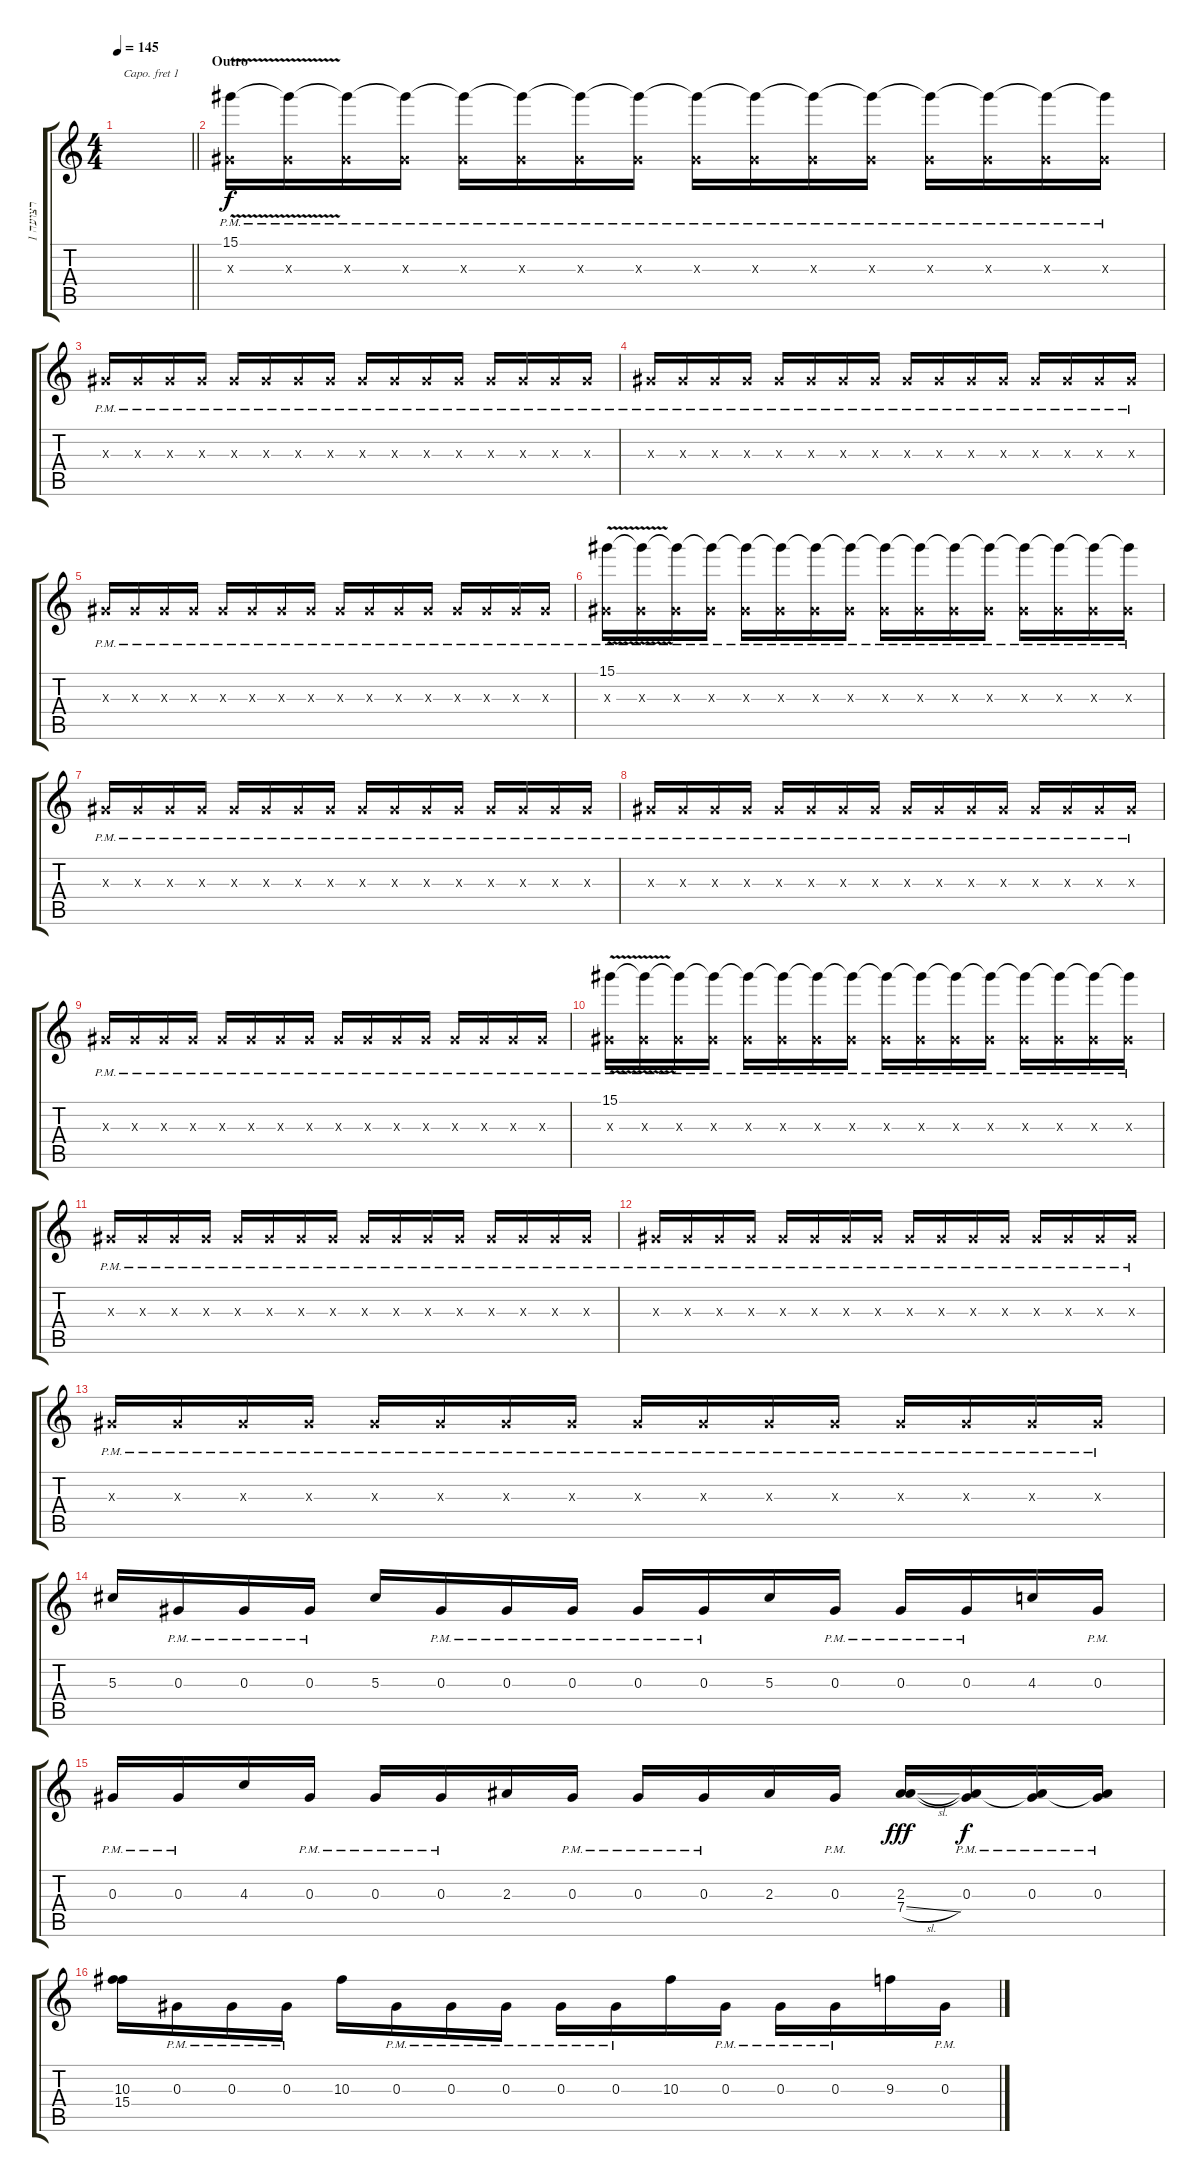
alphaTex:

\track ("רצועה 1" "רצועה 1") {instrument electricguitarclean}
\staff {score tabs}
\capo 1
\tuning (E4 B3 G3 D3 A2 E2) {hide}
\ts (4 4)
\tempo 145
\clef g2
\barLineRight lightlight
\ks c
|
\section ("" "Outro")
(15.1{v} 0.3{pm x}).16 (15.1{t} 0.3{pm x}).16 (15.1{t} 0.3{pm x}).16 (15.1{t} 0.3{pm x}).16 (15.1{t} 0.3{pm x}).16 (15.1{t} 0.3{pm x}).16 (15.1{t} 0.3{pm x}).16 (15.1{t} 0.3{pm x}).16 (15.1{t} 0.3{pm x}).16 (15.1{t} 0.3{pm x}).16 (15.1{t} 0.3{pm x}).16 (15.1{t} 0.3{pm x}).16 (15.1{t} 0.3{pm x}).16 (15.1{t} 0.3{pm x}).16 (15.1{t} 0.3{pm x}).16 (15.1{t} 0.3{pm x}).16 |
0.3{pm x}.16{volume 13 instrument electricguitarclean} 0.3{pm x}.16 0.3{pm x}.16 0.3{pm x}.16 0.3{pm x}.16 0.3{pm x}.16 0.3{pm x}.16 0.3{pm x}.16 0.3{pm x}.16 0.3{pm x}.16 0.3{pm x}.16 0.3{pm x}.16 0.3{pm x}.16 0.3{pm x}.16 0.3{pm x}.16 0.3{pm x}.16 |
0.3{pm x}.16 0.3{pm x}.16 0.3{pm x}.16 0.3{pm x}.16 0.3{pm x}.16 0.3{pm x}.16 0.3{pm x}.16 0.3{pm x}.16 0.3{pm x}.16 0.3{pm x}.16 0.3{pm x}.16 0.3{pm x}.16 0.3{pm x}.16 0.3{pm x}.16 0.3{pm x}.16 0.3{pm x}.16 |
0.3{pm x}.16 0.3{pm x}.16 0.3{pm x}.16 0.3{pm x}.16 0.3{pm x}.16 0.3{pm x}.16 0.3{pm x}.16 0.3{pm x}.16 0.3{pm x}.16 0.3{pm x}.16 0.3{pm x}.16 0.3{pm x}.16 0.3{pm x}.16 0.3{pm x}.16 0.3{pm x}.16 0.3{pm x}.16 |
(15.1{v} 0.3{pm x}).16 (15.1{t} 0.3{pm x}).16 (15.1{t} 0.3{pm x}).16 (15.1{t} 0.3{pm x}).16 (15.1{t} 0.3{pm x}).16 (15.1{t} 0.3{pm x}).16 (15.1{t} 0.3{pm x}).16 (15.1{t} 0.3{pm x}).16 (15.1{t} 0.3{pm x}).16 (15.1{t} 0.3{pm x}).16 (15.1{t} 0.3{pm x}).16 (15.1{t} 0.3{pm x}).16 (15.1{t} 0.3{pm x}).16 (15.1{t} 0.3{pm x}).16 (15.1{t} 0.3{pm x}).16 (15.1{t} 0.3{pm x}).16 |
0.3{pm x}.16{volume 13 instrument electricguitarclean} 0.3{pm x}.16 0.3{pm x}.16 0.3{pm x}.16 0.3{pm x}.16 0.3{pm x}.16 0.3{pm x}.16 0.3{pm x}.16 0.3{pm x}.16 0.3{pm x}.16 0.3{pm x}.16 0.3{pm x}.16 0.3{pm x}.16 0.3{pm x}.16 0.3{pm x}.16 0.3{pm x}.16 |
0.3{pm x}.16 0.3{pm x}.16 0.3{pm x}.16 0.3{pm x}.16 0.3{pm x}.16 0.3{pm x}.16 0.3{pm x}.16 0.3{pm x}.16 0.3{pm x}.16 0.3{pm x}.16 0.3{pm x}.16 0.3{pm x}.16 0.3{pm x}.16 0.3{pm x}.16 0.3{pm x}.16 0.3{pm x}.16 |
0.3{pm x}.16 0.3{pm x}.16 0.3{pm x}.16 0.3{pm x}.16 0.3{pm x}.16 0.3{pm x}.16 0.3{pm x}.16 0.3{pm x}.16 0.3{pm x}.16 0.3{pm x}.16 0.3{pm x}.16 0.3{pm x}.16 0.3{pm x}.16 0.3{pm x}.16 0.3{pm x}.16 0.3{pm x}.16 |
(15.1{v} 0.3{pm x}).16 (15.1{t} 0.3{pm x}).16 (15.1{t} 0.3{pm x}).16 (15.1{t} 0.3{pm x}).16 (15.1{t} 0.3{pm x}).16 (15.1{t} 0.3{pm x}).16 (15.1{t} 0.3{pm x}).16 (15.1{t} 0.3{pm x}).16 (15.1{t} 0.3{pm x}).16 (15.1{t} 0.3{pm x}).16 (15.1{t} 0.3{pm x}).16 (15.1{t} 0.3{pm x}).16 (15.1{t} 0.3{pm x}).16 (15.1{t} 0.3{pm x}).16 (15.1{t} 0.3{pm x}).16 (15.1{t} 0.3{pm x}).16 |
0.3{pm x}.16{volume 13 instrument electricguitarclean} 0.3{pm x}.16 0.3{pm x}.16 0.3{pm x}.16 0.3{pm x}.16 0.3{pm x}.16 0.3{pm x}.16 0.3{pm x}.16 0.3{pm x}.16 0.3{pm x}.16 0.3{pm x}.16 0.3{pm x}.16 0.3{pm x}.16 0.3{pm x}.16 0.3{pm x}.16 0.3{pm x}.16 |
0.3{pm x}.16 0.3{pm x}.16 0.3{pm x}.16 0.3{pm x}.16 0.3{pm x}.16 0.3{pm x}.16 0.3{pm x}.16 0.3{pm x}.16 0.3{pm x}.16 0.3{pm x}.16 0.3{pm x}.16 0.3{pm x}.16 0.3{pm x}.16 0.3{pm x}.16 0.3{pm x}.16 0.3{pm x}.16 |
0.3{pm x}.16 0.3{pm x}.16 0.3{pm x}.16 0.3{pm x}.16 0.3{pm x}.16 0.3{pm x}.16 0.3{pm x}.16 0.3{pm x}.16 0.3{pm x}.16 0.3{pm x}.16 0.3{pm x}.16 0.3{pm x}.16 0.3{pm x}.16 0.3{pm x}.16 0.3{pm x}.16 0.3{pm x}.16{volume 12} |
5.3.16{dy f volume 4} 0.3{pm}.16 0.3{pm}.16 0.3{pm}.16 5.3.16 0.3{pm}.16 0.3{pm}.16 0.3{pm}.16 0.3{pm}.16 0.3{pm}.16 5.3.16 0.3{pm}.16 0.3{pm}.16 0.3{pm}.16 4.3.16 0.3{pm}.16 |
0.3{pm}.16 0.3{pm}.16 4.3.16 0.3{pm}.16 0.3{pm}.16 0.3{pm}.16 2.3.16 0.3{pm}.16 0.3{pm}.16 0.3{pm}.16 2.3.16 0.3{pm}.16 (2.3 7.4{sl}).16{dy fff} (0.3{pm} 7.4{t}).16{dy f} (0.3{pm} 7.4{t}).16 (0.3{pm} 7.4{t}).16 |
(10.3 15.4).16 0.3{pm}.16 0.3{pm}.16 0.3{pm}.16 10.3.16 0.3{pm}.16 0.3{pm}.16 0.3{pm}.16 0.3{pm}.16 0.3{pm}.16 10.3.16 0.3{pm}.16 0.3{pm}.16 0.3{pm}.16 9.3.16 0.3{pm}.16
